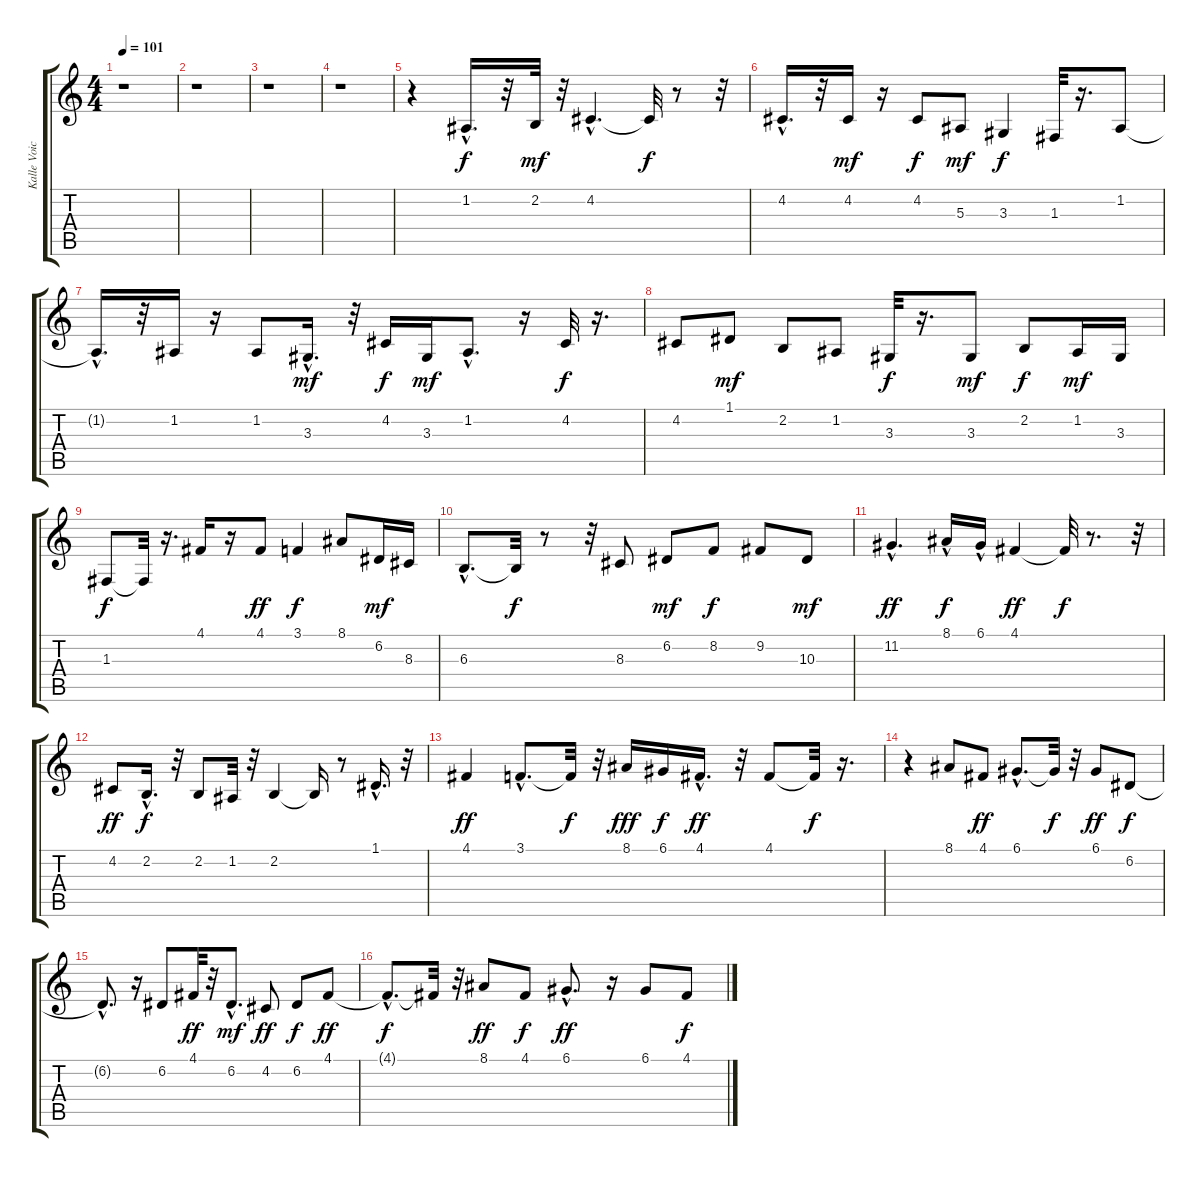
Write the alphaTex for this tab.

\track ("Kalle Voice" "Kalle Voic") {instrument trumpet}
\staff {score tabs}
\tuning (D4 A3 F3 C3 G2 D2) {hide}
\ts (4 4)
\tempo 101
\clef g2
\ks c
r.1{dy f instrument trumpet} |
r.1 |
r.1 |
r.1 |
r.4 1.2{hac}.16{d} r.32 2.2.32{dy mf} r.32 4.2{hac}.4{d} 4.2{t}.32{dy f} r.8 r.32 |
4.2{hac}.16{d} r.32 4.2.16{dy mf} r.16 4.2.8{dy f} 5.3.8{dy mf} 3.3.4{dy f} 1.3.32 r.16{d} 1.2.8 |
1.2{hac t}.16{d} r.32 1.2.16 r.16 1.2.8 3.3{hac}.16{d dy mf} r.32 4.2.16{dy f} 3.3.16{dy mf} 1.2{hac}.8{d} r.16 4.2.32{dy f} r.16{d} |
4.2.8 1.1.8{dy mf} 2.2.8 1.2.8 3.3.32{dy f} r.16{d} 3.3.8{dy mf} 2.2.8{dy f} 1.2.16{dy mf} 3.3.16 |
1.3.8{dy f} 1.3{t}.32 r.16{d} 4.1.16 r.16 4.1.8{dy ff} 3.1.4{dy f} 8.1.8 6.2.16{dy mf} 8.3.16 |
6.3{hac}.8{d} 6.3{t}.32{dy f} r.8 r.32 8.3.8 6.2.8{dy mf} 8.2.8{dy f} 9.2.8 10.3.8{dy mf} |
11.2{hac}.4{d dy ff} 8.1{hac}.16{dy f} 6.1{hac}.16 4.1.4{dy ff} 4.1{t}.32{dy f} r.8{d} r.32 |
4.2.8{dy ff} 2.2{hac}.16{d dy f} r.32 2.2.8 1.2.32 r.32 2.2.4 2.2{t}.16 r.8 1.1{hac}.16{d} r.32 |
4.1.4{dy ff} 3.1{hac}.8{d} 3.1{t}.32{dy f} r.32 8.1.16{dy fff} 6.1.16{dy f} 4.1{hac}.16{d dy ff} r.32 4.1.8 4.1{t}.32{dy f} r.16{d} |
r.4 8.1.8 4.1.8{dy ff} 6.1{hac}.8{d} 6.1{t}.32{dy f} r.32 6.1.8{dy ff} 6.2.8{dy f} |
6.2{hac t}.8{d} r.16 6.2.8 4.1.32{dy ff} r.32 6.2{hac}.8{d dy mf} 4.2.8{dy ff} 6.2.8{dy f} 4.1.8{dy ff} |
4.1{hac t}.8{d dy f} 4.1{t}.32 r.32 8.1.8{dy ff} 4.1.8{dy f} 6.1{hac}.8{d dy ff} r.16 6.1.8 4.1.8{dy f}
